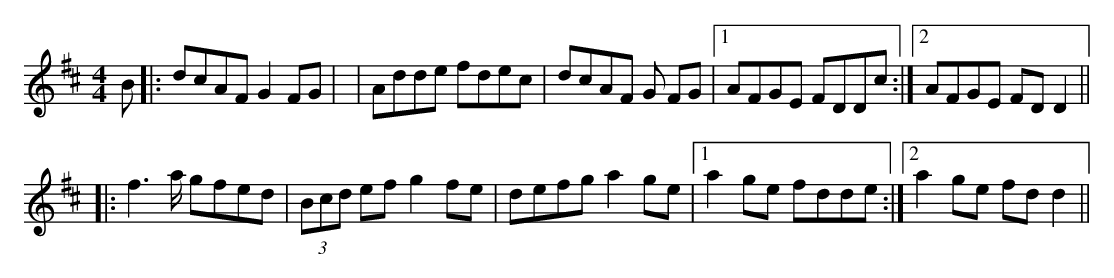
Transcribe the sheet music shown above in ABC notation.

X:1
M:4/4
K:D
B|:dcAFG2 FG | | Adde fdec | dcAF G 2FG |1 AFGE FDDc :|2 AFGE FD D2 ||
|: f2> a 2gfed | (3Bcd ef g2 fe | defg a2 ge |1 a2 ge fdde :|2 a2 ge fd d2 ||
